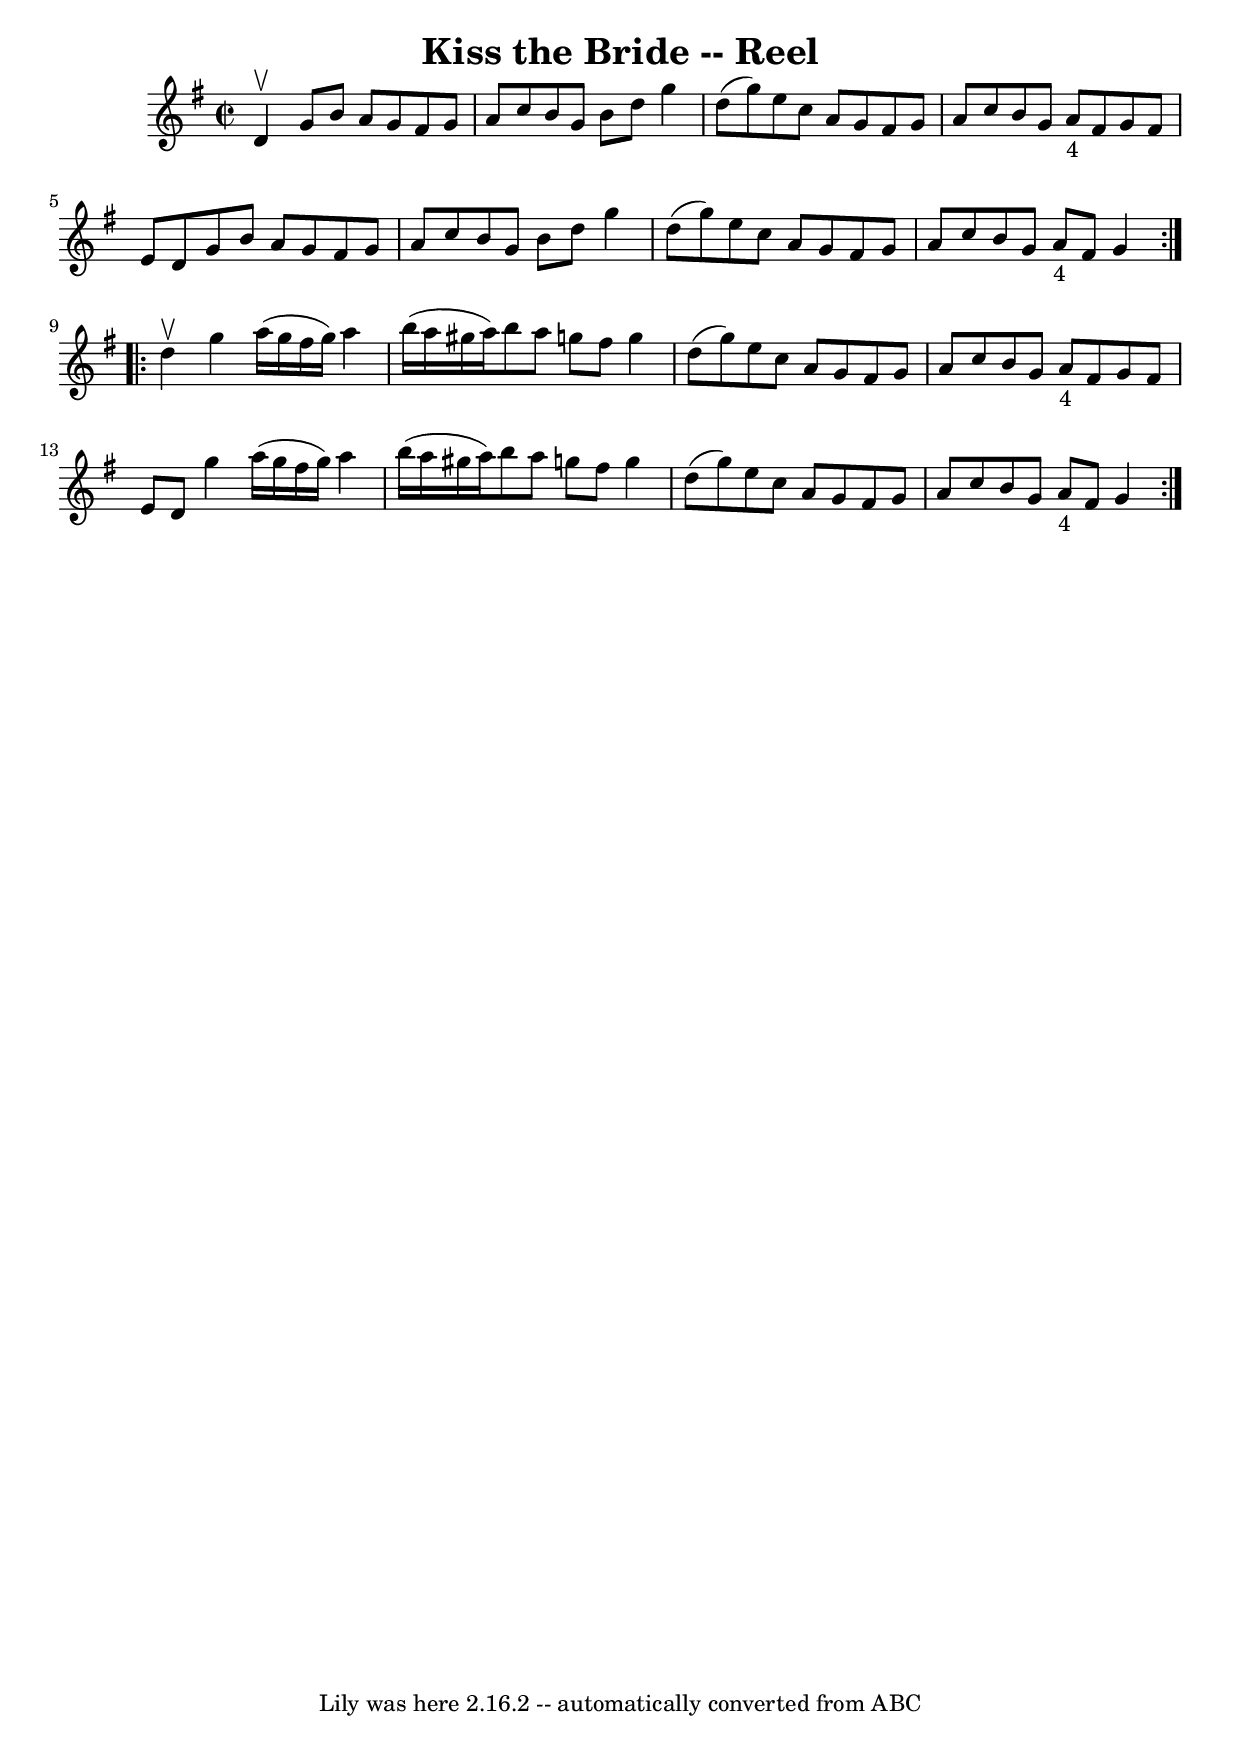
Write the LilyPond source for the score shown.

\version "2.16.2"
\include "Mammoth.ily"
\header {
  %% book = "Ryan's Mammoth Collection"
  crossRefNumber = "1"
  footnotes = "\\\\143"
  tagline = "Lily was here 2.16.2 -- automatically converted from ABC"
  title = "Kiss the Bride -- Reel"

}
voicedefault =  {



  \repeat volta 2 {

    \override Staff.TimeSignature #'style = #'C
    \time 2/2 
    \key g \major
    d'4^\upbow |
    g'8 b'8 a'8 g'8    
    fis'8 g'8 a'8 c''8    |
    b'8 g'8 b'8 d''8 g''4    
    d''8 (g''8)   |
    e''8 c''8 a'8 g'8 fis'8 g'8    
    a'8 c''8    |
    b'8 g'8 a'8_"4" fis'8 g'8 fis'8 e'8 
    d'8    |
    g'8 b'8 a'8 g'8 fis'8 g'8 a'8 c''8   |
    b'8 g'8 b'8 d''8 g''4 d''8 (g''8)   |
    
    e''8 c''8 a'8 g'8 fis'8 g'8 a'8 c''8    |
    b'8    
    g'8 a'8_"4" fis'8 g'4    
  } 
  \repeat volta 2 {
    d''4^\upbow |
    
    g''4 a''16 (g''16 fis''16 g''16) a''4 b''16 (a''16   
    gis''16 a''16)   |
    b''8 a''8 g''8 fis''8 g''4    
    d''8 (g''8)   |
    e''8 c''8 a'8 g'8 fis'8 g'8    
    a'8 c''8    |
    b'8 g'8 a'8_"4" fis'8 g'8 fis'8 e'8 
    d'8    |
    g''4 a''16 (g''16 fis''16 g''16) a''4   
    b''16 (a''16 gis''16 a''16)   |
    b''8 a''8 g''8    
    fis''8 g''4 d''8 (g''8)   |
    e''8 c''8 a'8 g'8    
    fis'8 g'8 a'8 c''8    |
    b'8 g'8 a'8_"4" fis'8 g'4 
    
  }   

}

\score{
  <<

    \context Staff="default"
    {
      \voicedefault 
      
    }

  >>
  \layout {
    
  }
  \midi {
  }

}
